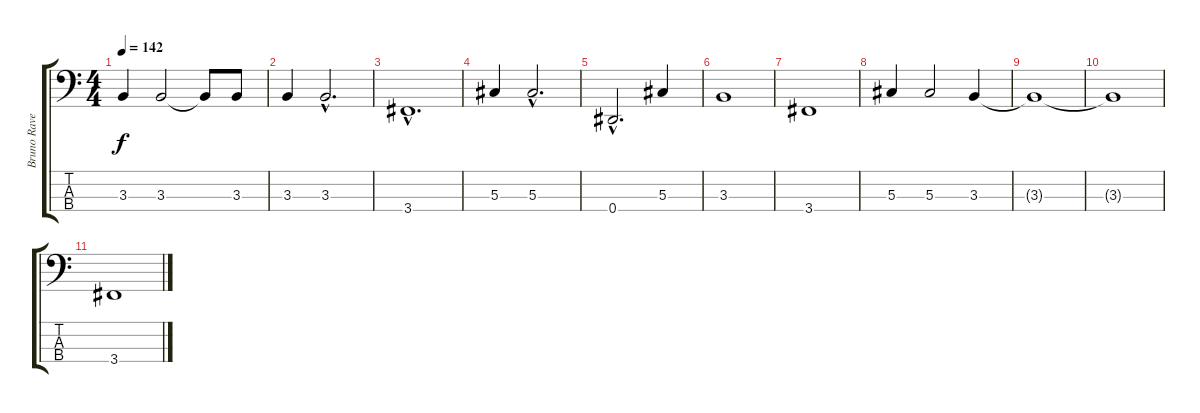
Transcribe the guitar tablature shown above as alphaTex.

\track ("Bruno Ravel" "Bruno Rave") {instrument electricbassfinger}
\staff {score tabs}
\tuning (Gb2 Db2 Ab1 Eb1) {hide}
\ts (4 4)
\tempo 142
\clef f4
\ks c
3.3{t}.4{dy f} 3.3.2 3.3{t}.8 3.3.8 |
3.3.4 3.3{hac}.2{d} |
3.4{hac}.1{d} |
5.3.4 5.3{hac}.2{d} |
0.4{hac}.2{d} 5.3.4 |
3.3.1 |
3.4.1 |
5.3.4 5.3.2 3.3.4 |
3.3{t}.1 |
3.3{t}.1 |
3.4.1
